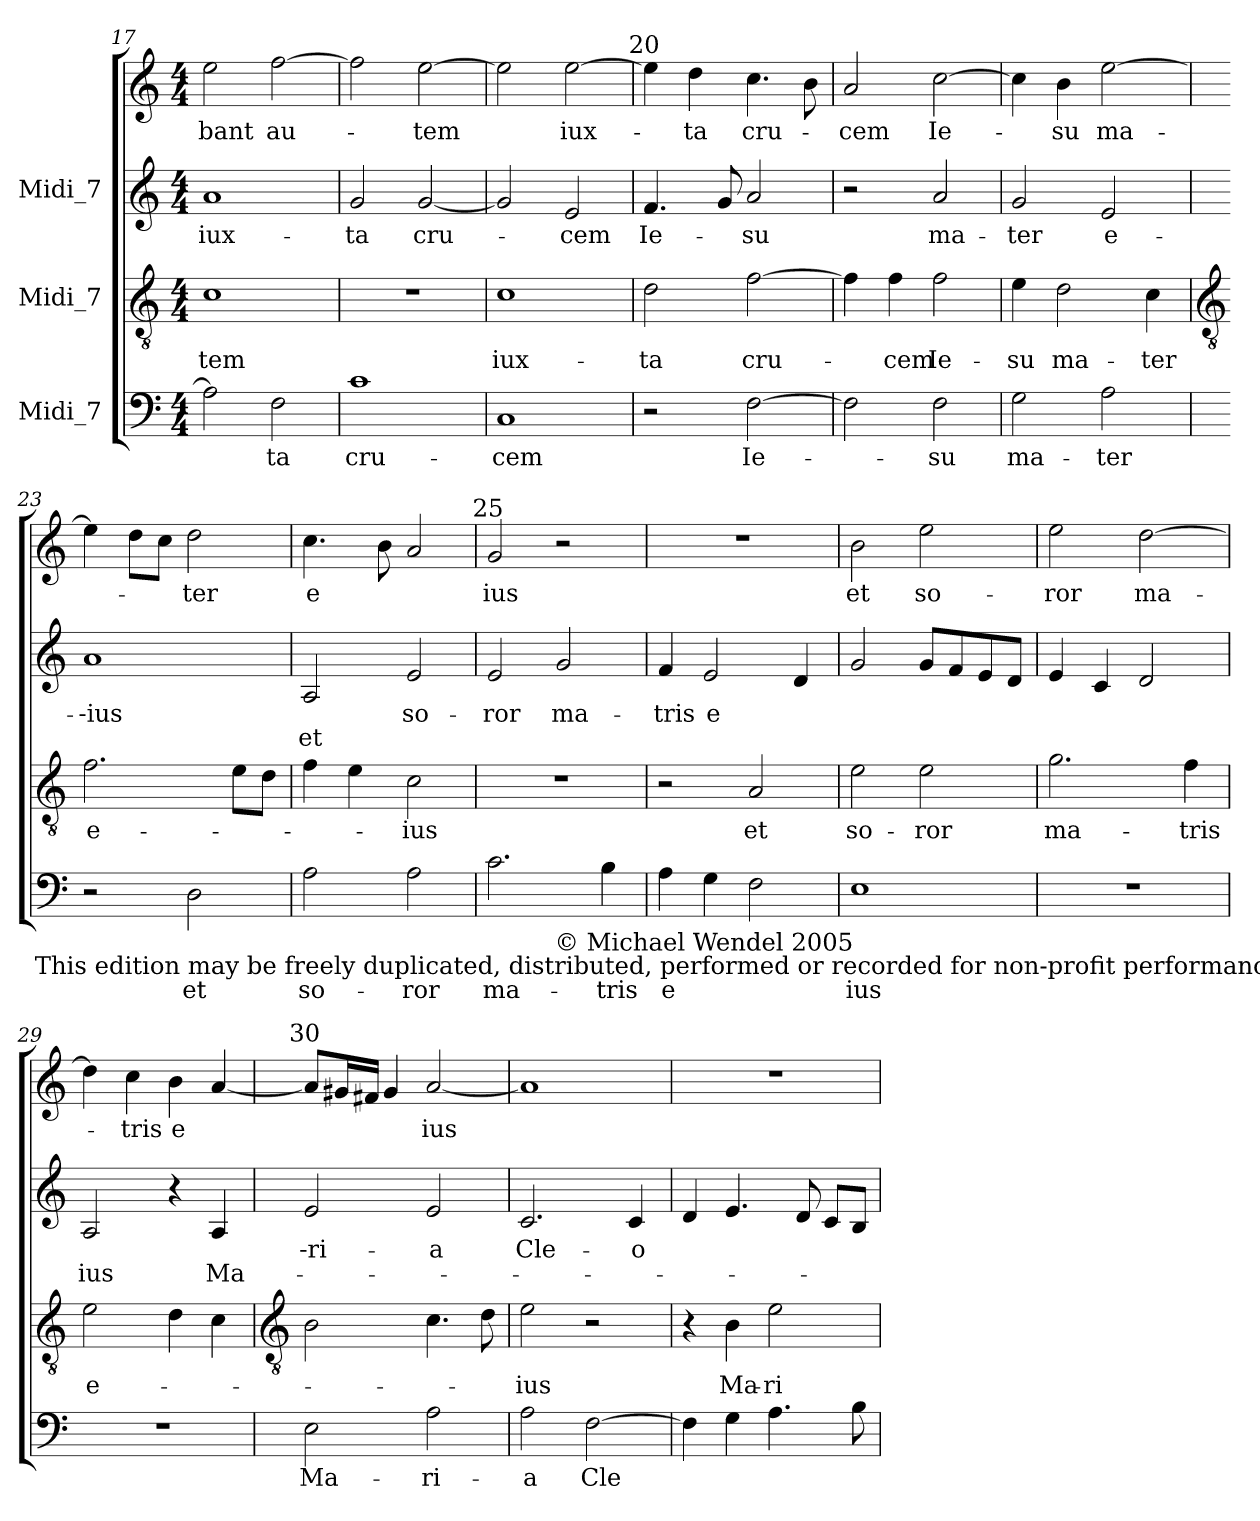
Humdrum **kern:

**kern	**text	**kern	**text	**kern	**text	**text	**kern	**text
*part4	*part4	*part3	*part3	*part2	*part2	*part2	*part1	*part1
*staff4	*staff4	*staff3	*staff3	*staff2	*staff2	*staff2	*staff1	*staff1
*I"Midi_7	*	*I"Midi_7	*	*I"Midi_7	*	*	*	*
*clefF4	*	*clefGv2	*	*clefG2	*	*	*clefG2	*
*k[]	*	*k[]	*	*k[]	*	*	*k[]	*
*C:	*	*C:	*	*C:	*	*	*C:	*
*M4/4	*	*M4/4	*	*M4/4	*	*	*M4/4	*
=17	=17	=17	=17	=17	=17	=17	=17	=17
!	!	!	!LO:LY:b	!	!LO:LY:b	!	!	!LO:LY:b
2A]	.	1c	-tem	1a	iux-	.	2ee	-bant
!	!LO:LY:b	!	!	!	!	!	!	!LO:LY:b
2F	-ta	.	.	.	.	.	[2ff	au-
=18	=18	=18	=18	=18	=18	=18	=18	=18
!	!LO:LY:b	!	!	!	!LO:LY:b	!	!	!
1c	cru-	1r	.	2g	-ta	.	2ff]	.
!	!	!	!	!	!LO:LY:b	!	!	!LO:LY:b
.	.	.	.	[2g	cru-	.	[2ee	-tem
=19	=19	=19	=19	=19	=19	=19	=19	=19
!	!LO:LY:b	!	!LO:LY:b	!	!	!	!	!
1C	-cem	1c	iux-	2g]	.	.	2ee]	.
!	!	!	!	!	!LO:LY:b	!	!	!LO:LY:b
.	.	.	.	2e	-cem	.	[2ee	iux-
=20	=20	=20	=20	=20	=20	=20	=20	=20
!	!	!	!	!	!	!	!LO:TX:a:cj:t=20	!
!	!	!	!LO:LY:b	!	!LO:LY:b	!	!	!
2r	.	2d	-ta	4.f	Ie-	.	4ee]	.
!	!	!	!	!	!	!	!	!LO:LY:b
.	.	.	.	.	.	.	4dd	-ta
.	.	.	.	8g	.	.	.	.
!	!LO:LY:b	!	!LO:LY:b	!	!LO:LY:b	!	!	!LO:LY:b
[2F	Ie-	[2f	cru-	2a	-su	.	4.cc	cru-
.	.	.	.	.	.	.	8b	.
=21	=21	=21	=21	=21	=21	=21	=21	=21
!	!	!	!	!	!	!	!	!LO:LY:b
2F]	.	4f]	.	2r	.	.	2a	-cem
!	!	!	!LO:LY:b	!	!	!	!	!
.	.	4f	-cem	.	.	.	.	.
!	!LO:LY:b	!	!LO:LY:b	!	!LO:LY:b	!	!	!LO:LY:b
2F	-su	2f	Ie-	2a	ma-	.	[2cc	Ie-
=22	=22	=22	=22	=22	=22	=22	=22	=22
!	!LO:LY:b	!	!LO:LY:b	!	!LO:LY:b	!	!	!
2G	ma-	4e	-su	2g	-ter	.	4cc]	.
!	!	!	!LO:LY:b	!	!	!	!	!LO:LY:b
.	.	2d	ma-	.	.	.	4b	-su
!	!LO:LY:b	!	!	!	!LO:LY:b	!	!	!LO:LY:b
2A	-ter	.	.	2e	e-	.	[2ee	ma-
!	!	!	!LO:LY:b	!	!	!	!	!
.	.	4c	-ter	.	.	.	.	.
!!LO:LB:g=z
=23	=23	=23	=23	=23	=23	=23	=23	=23
*	*	*clefGv2	*	*	*	*	*	*
!	!	!	!LO:LY:b	!	!LO:LY:b	!	!	!
2r	.	2.f	e-	1a	--ius	.	4ee]	.
.	.	.	.	.	.	.	8ddL	.
.	.	.	.	.	.	.	8ccJ	.
!	!LO:LY:b	!	!	!	!	!	!	!LO:LY:b
2D	et	.	.	.	.	.	2dd	-ter
.	.	8eL	.	.	.	.	.	.
.	.	8dJ	.	.	.	.	.	.
=24	=24	=24	=24	=24	=24	=24	=24	=24
!	!LO:LY:b	!	!	!	!	!LO:LY:b	!	!LO:LY:b
2A	so-	4f	.	2A	.	et	4.cc	e
.	.	4e	.	.	.	.	.	.
.	.	.	.	.	.	.	8b	.
!	!LO:LY:b	!	!LO:LY:b	!	!LO:LY:b	!	!	!
2A	-ror	2c	-ius	2e	so-	.	2a	.
=25	=25	=25	=25	=25	=25	=25	=25	=25
!	!	!	!	!	!	!	!LO:TX:a:cj:t=25	!
!	!LO:LY:b	!	!	!	!LO:LY:b	!	!	!LO:LY:b
2.c	ma-	1r	.	2e	-ror	.	2g	ius
!	!	!	!	!	!LO:LY:b	!	!	!
.	.	.	.	2g	ma-	.	2r	.
!	!LO:LY:b	!	!	!	!	!	!	!
4B	-tris	.	.	.	.	.	.	.
=26	=26	=26	=26	=26	=26	=26	=26	=26
!	!LO:LY:b	!	!	!	!LO:LY:b	!	!	!
4A	e	2r	.	4f	-tris	.	1r	.
!LO:TX:b:cj:t=© Michael Wendel 2005\nThis edition may be freely duplicated, distributed, performed or recorded for non-profit performance or use.	!	!	!	!	!	!	!	!
!	!	!	!	!	!LO:LY:b	!	!	!
4G	.	.	.	2e	e	.	.	.
!	!	!	!LO:LY:b	!	!	!	!	!
2F	.	2A	et	.	.	.	.	.
.	.	.	.	4d	.	.	.	.
=27	=27	=27	=27	=27	=27	=27	=27	=27
!	!LO:LY:b	!	!LO:LY:b	!	!	!	!	!LO:LY:b
1E	ius	2e	so-	2g	.	.	2b	et
!	!	!	!LO:LY:b	!	!	!	!	!LO:LY:b
.	.	2e	-ror	8gL	.	.	2ee	so-
.	.	.	.	8f	.	.	.	.
.	.	.	.	8e	.	.	.	.
.	.	.	.	8dJ	.	.	.	.
=28	=28	=28	=28	=28	=28	=28	=28	=28
!	!	!	!LO:LY:b	!	!	!	!	!LO:LY:b
1r	.	2.g	ma-	4e	.	.	2ee	-ror
.	.	.	.	4c	.	.	.	.
!	!	!	!	!	!	!	!	!LO:LY:b
.	.	.	.	2d	.	.	[2dd	ma-
!	!	!	!LO:LY:b	!	!	!	!	!
.	.	4f	-tris	.	.	.	.	.
=29	=29	=29	=29	=29	=29	=29	=29	=29
!	!	!	!LO:LY:b	!	!	!LO:LY:b	!	!
1r	.	2e	e-	2A	.	ius	4dd]	.
!	!	!	!	!	!	!	!	!LO:LY:b
.	.	.	.	.	.	.	4cc	-tris
!	!	!	!	!	!	!	!	!LO:LY:b
.	.	4d	.	4r	.	.	4b	e
!	!	!	!	!	!	!LO:LY:b	!	!
.	.	4c	.	4A	.	Ma-	[4a	.
!!LO:LB:g=z
=30	=30	=30	=30	=30	=30	=30	=30	=30
*	*	*clefGv2	*	*	*	*	*	*
!	!	!	!	!	!	!	!LO:TX:a:cj:t=30	!
!	!LO:LY:b	!	!	!	!LO:LY:b	!	!	!
2E	Ma-	2B	.	2e	--ri-	.	8aL]	.
.	.	.	.	.	.	.	16g#L	.
.	.	.	.	.	.	.	16f#JJ	.
.	.	.	.	.	.	.	4g#	.
!	!LO:LY:b	!	!	!	!LO:LY:b	!	!	!LO:LY:b
2A	-ri-	4.c	.	2e	-a	.	[2a	ius
.	.	8d	.	.	.	.	.	.
=31	=31	=31	=31	=31	=31	=31	=31	=31
!	!LO:LY:b	!	!LO:LY:b	!	!LO:LY:b	!	!	!
2A	-a	2e	-ius	2.c	Cle-	.	1a]	.
!	!LO:LY:b	!	!	!	!	!	!	!
[2F	Cle	2r	.	.	.	.	.	.
!	!	!	!	!	!LO:LY:b	!	!	!
.	.	.	.	4c	-o	.	.	.
=32	=32	=32	=32	=32	=32	=32	=32	=32
4F]	.	4r	.	4d	.	.	1r	.
!	!	!	!LO:LY:b	!	!	!	!	!
4G	.	4B	Ma-	4.e	.	.	.	.
!	!	!	!LO:LY:b	!	!	!	!	!
4.A	.	2e	-ri-	.	.	.	.	.
.	.	.	.	8d	.	.	.	.
.	.	.	.	8cL	.	.	.	.
8B	.	.	.	8BJ	.	.	.	.
=	=	=	=	=	=	=	=	=
*-	*-	*-	*-	*-	*-	*-	*-	*-
